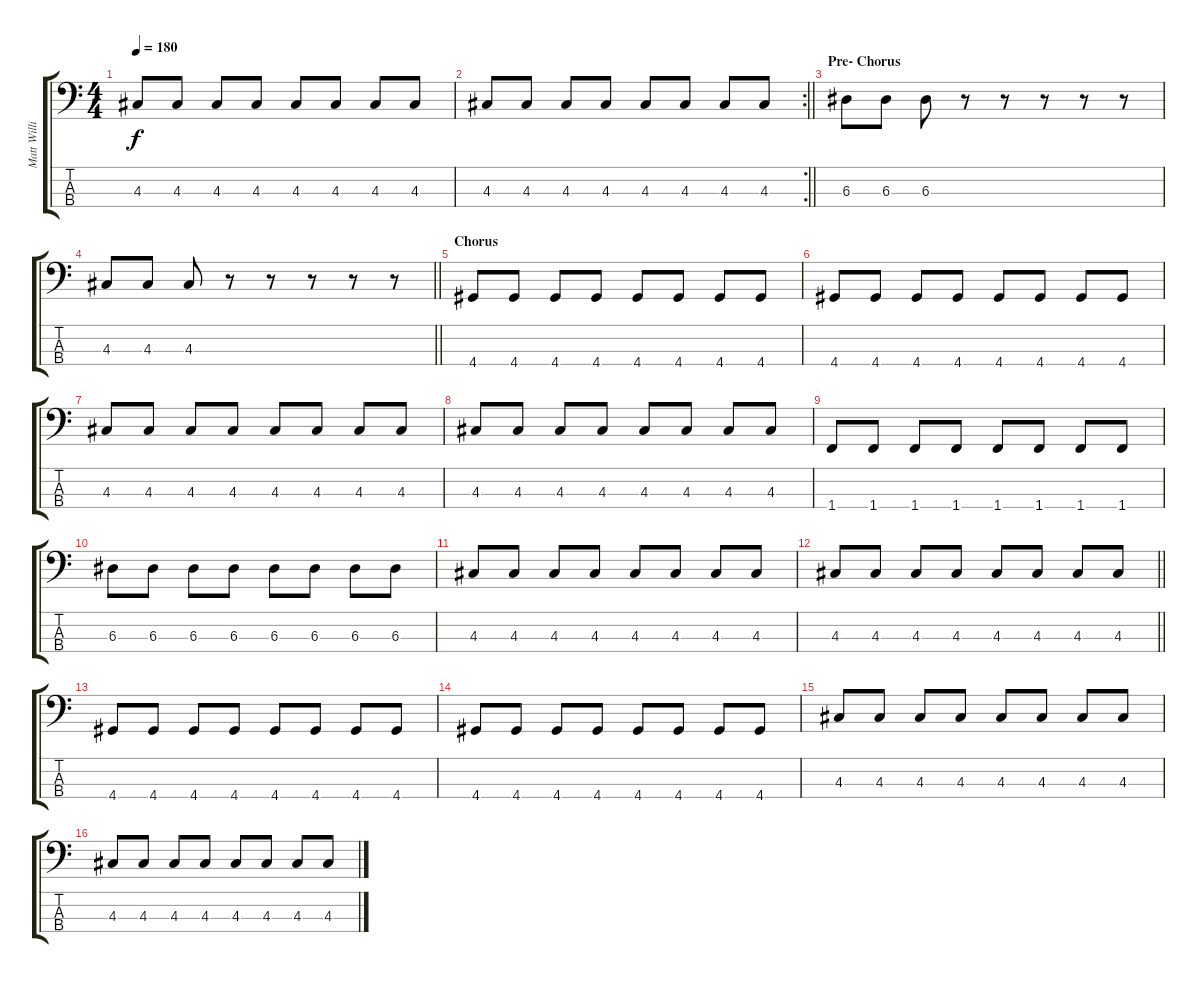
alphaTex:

\track ("Matt Willis" "Matt Willi") {instrument electricbassfinger}
\staff {score tabs}
\tuning (G2 D2 A1 E1) {hide}
\ts (4 4)
\tempo 180
\clef f4
\ks c
4.3.8{dy f} 4.3.8 4.3.8 4.3.8 4.3.8 4.3.8 4.3.8 4.3.8 |
\rc 2
\barLineRight lightlight
4.3.8 4.3.8 4.3.8 4.3.8 4.3.8 4.3.8 4.3.8 4.3.8 |
\section ("" "Pre- Chorus")
6.3.8 6.3.8 6.3.8 r.8 r.8 r.8 r.8 r.8 |
\barLineRight lightlight
4.3.8 4.3.8 4.3.8 r.8 r.8 r.8 r.8 r.8 |
\section ("" "Chorus")
4.4.8 4.4.8 4.4.8 4.4.8 4.4.8 4.4.8 4.4.8 4.4.8 |
4.4.8 4.4.8 4.4.8 4.4.8 4.4.8 4.4.8 4.4.8 4.4.8 |
4.3.8 4.3.8 4.3.8 4.3.8 4.3.8 4.3.8 4.3.8 4.3.8 |
4.3.8 4.3.8 4.3.8 4.3.8 4.3.8 4.3.8 4.3.8 4.3.8 |
1.4.8 1.4.8 1.4.8 1.4.8 1.4.8 1.4.8 1.4.8 1.4.8 |
6.3.8 6.3.8 6.3.8 6.3.8 6.3.8 6.3.8 6.3.8 6.3.8 |
4.3.8 4.3.8 4.3.8 4.3.8 4.3.8 4.3.8 4.3.8 4.3.8 |
\barLineRight lightlight
4.3.8 4.3.8 4.3.8 4.3.8 4.3.8 4.3.8 4.3.8 4.3.8 |
4.4.8 4.4.8 4.4.8 4.4.8 4.4.8 4.4.8 4.4.8 4.4.8 |
4.4.8 4.4.8 4.4.8 4.4.8 4.4.8 4.4.8 4.4.8 4.4.8 |
4.3.8 4.3.8 4.3.8 4.3.8 4.3.8 4.3.8 4.3.8 4.3.8 |
4.3.8 4.3.8 4.3.8 4.3.8 4.3.8 4.3.8 4.3.8 4.3.8
